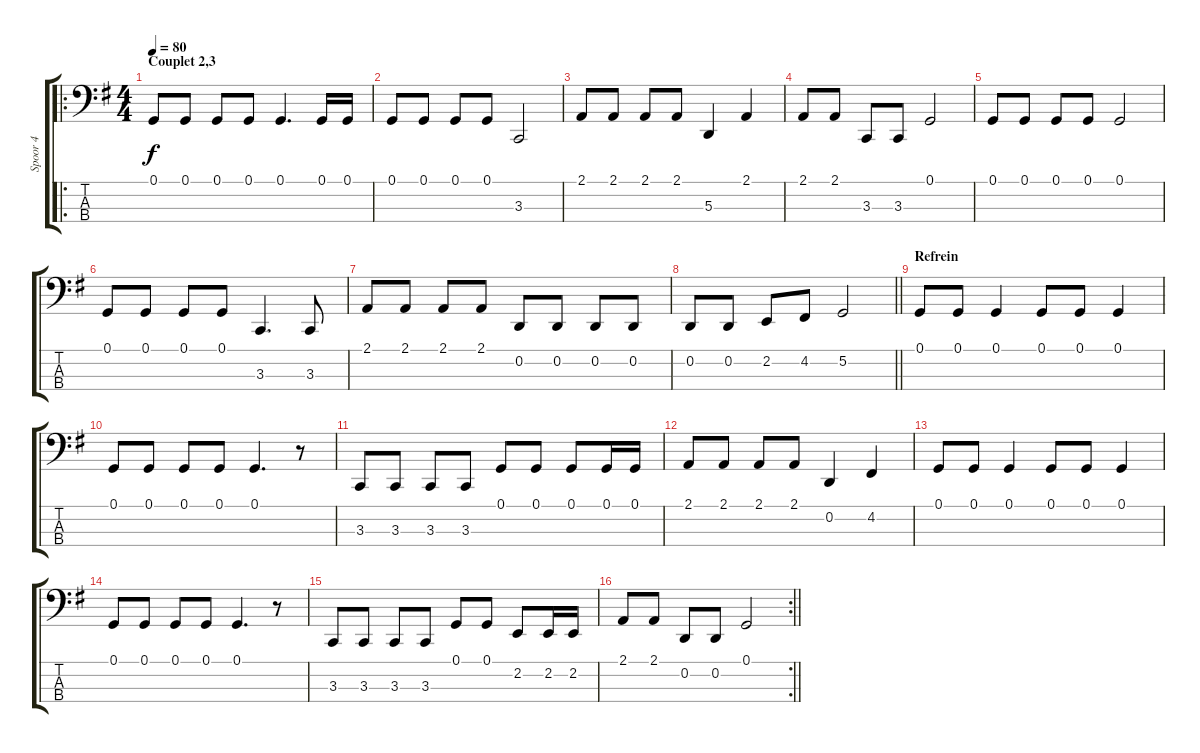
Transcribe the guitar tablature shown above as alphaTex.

\track ("Spoor 4" "Spoor 4") {instrument cello}
\staff {score tabs}
\tuning (G2 D2 A1 E1) {hide}
\ro
\ts (4 4)
\section ("" "Couplet 2,3")
\tempo 80
\clef f4
\ks g
0.1.8{dy f} 0.1.8 0.1.8 0.1.8 0.1.4{d} 0.1.16 0.1.16 |
0.1.8 0.1.8 0.1.8 0.1.8 3.3.2 |
2.1.8 2.1.8 2.1.8 2.1.8 5.3.4 2.1.4 |
2.1.8 2.1.8 3.3.8 3.3.8 0.1.2 |
0.1.8 0.1.8 0.1.8 0.1.8 0.1.2 |
0.1.8 0.1.8 0.1.8 0.1.8 3.3.4{d} 3.3.8 |
2.1.8 2.1.8 2.1.8 2.1.8 0.2.8 0.2.8 0.2.8 0.2.8 |
\barLineRight lightlight
0.2.8 0.2.8 2.2.8 4.2.8 5.2.2 |
\section ("" "Refrein")
0.1.8 0.1.8 0.1.4 0.1.8 0.1.8 0.1.4 |
0.1.8 0.1.8 0.1.8 0.1.8 0.1.4{d} r.8 |
3.3.8 3.3.8 3.3.8 3.3.8 0.1.8 0.1.8 0.1.8 0.1.16 0.1.16 |
2.1.8 2.1.8 2.1.8 2.1.8 0.2.4 4.2.4 |
0.1.8 0.1.8 0.1.4 0.1.8 0.1.8 0.1.4 |
0.1.8 0.1.8 0.1.8 0.1.8 0.1.4{d} r.8 |
3.3.8 3.3.8 3.3.8 3.3.8 0.1.8 0.1.8 2.2.8 2.2.16 2.2.16 |
\rc 2
\barLineRight lightlight
2.1.8 2.1.8 0.2.8 0.2.8 0.1.2
